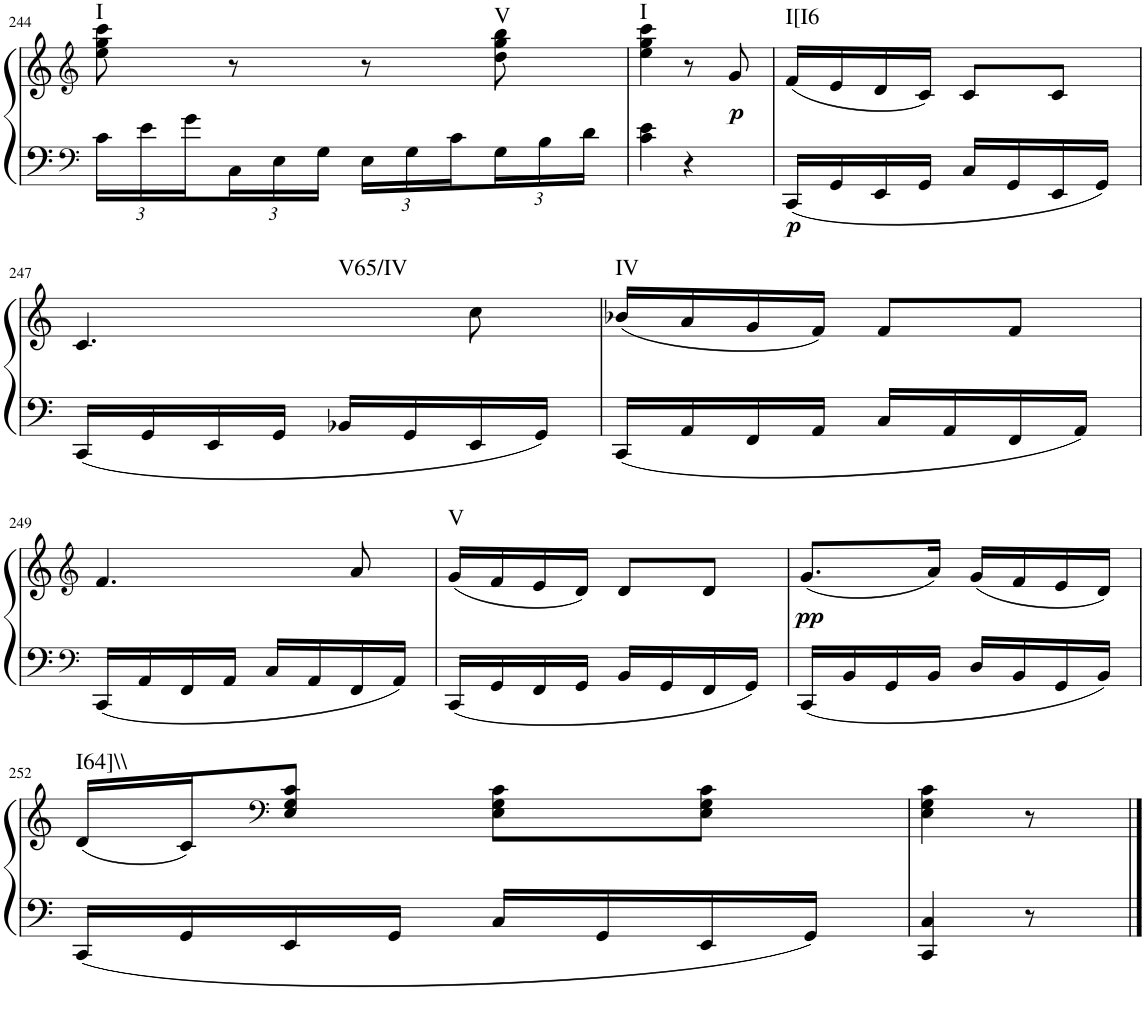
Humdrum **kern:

**kern	**kern	**dynam	**harte
*part1	*part1	*part1	*part1
*staff2	*staff1	*staff1/2	*
*I"Klavier linke Hand	*	*	*
!!LO:PB:g=z
*clefF4	*clefG2	*	*
*k[]	*k[]	*	*
*M2/4	*M2/4	*	*
*Xbrackettup	*	*	*
=244	=244	=244	=244
!	!	!	!LO:H:kt=I
24c\LL	8ee\ 8gg\ 8ccc\	.	N
24e\	.	.	.
24g\	.	.	.
24C\	8r	.	.
24E\	.	.	.
24G\JJ	.	.	.
24E\LL	8r	.	.
24G\	.	.	.
24c\	.	.	.
!	!	!	!LO:H:kt=V
24G\	8dd\ 8gg\ 8bb\	.	N
24B\	.	.	.
24d\JJ	.	.	.
=245	=245	=245	=245
!	!	!	!LO:H:kt=I
4c\ 4e\	4ee\ 4gg\ 4ccc\	.	N
4r	8r	.	.
!	!	!LO:DY:b	!
.	8g/	p	.
=246	=246	=246	=246
!	!	!LO:DY:b=2	!LO:H:kt=I[I6
16CC/LL	(16f/LL	p	N
16GG/	16e/	.	.
16EE/	16d/	.	.
16GG/JJ	16c/JJ)	.	.
16C/LL	8c/L	.	.
16GG/	.	.	.
16EE/	8c/J	.	.
16GG/JJ	.	.	.
!!LO:LB:g=z
=247	=247	=247	=247
!	!	!	!LO:H:kt=V65/IV
16CC/LL	4.c/	.	N
16GG/	.	.	.
16EE/	.	.	.
16GG/JJ	.	.	.
16BB-X/LL	.	.	.
16GG/	.	.	.
16EE/	8cc\	.	.
16GG/JJ	.	.	.
=248	=248	=248	=248
!	!	!	!LO:H:kt=IV
16CC/LL	(16b-X/LL	.	N
16AA/	16a/	.	.
16FF/	16g/	.	.
16AA/JJ	16f/JJ)	.	.
16C/LL	8f/L	.	.
16AA/	.	.	.
16FF/	8f/J	.	.
16AA/JJ	.	.	.
!!LO:LB:g=z
=249	=249	=249	=249
*clefF4	*clefG2	*	*
16CC/LL	4.f/	.	.
16AA/	.	.	.
16FF/	.	.	.
16AA/JJ	.	.	.
16C/LL	.	.	.
16AA/	.	.	.
16FF/	8a/	.	.
16AA/JJ	.	.	.
=250	=250	=250	=250
!	!	!	!LO:H:kt=V
16CC/LL	(16g/LL	.	N
16GG/	16f/	.	.
16FF/	16e/	.	.
16GG/JJ	16d/JJ)	.	.
16BB/LL	8d/L	.	.
16GG/	.	.	.
16FF/	8d/J	.	.
16GG/JJ	.	.	.
=251	=251	=251	=251
!	!	!LO:DY:b	!
16CC/LL	(8.g/L	pp	.
16BB/	.	.	.
16GG/	.	.	.
16BB/JJ	16a/Jk)	.	.
16D/LL	(16g/LL	.	.
16BB/	16f/	.	.
16GG/	16e/	.	.
16BB/JJ	16d/JJ)	.	.
!!LO:LB:g=z
=252	=252	=252	=252
!	!	!	!LO:H:kt=I64]\\
16CC/LL	(16d/LL	.	N
16GG/	16c/J)	.	.
*	*clefF4	*	*
16EE/	8E/ 8G/ 8c/J	.	.
16GG/JJ	.	.	.
16C/LL	8E\ 8G\ 8c\L	.	.
16GG/	.	.	.
16EE/	8E\ 8G\ 8c\J	.	.
16GG/JJ	.	.	.
=253	=253	=253	=253
4CC/ 4C/	4E\ 4G\ 4c\	.	.
8r	8r	.	.
==	==	==	==
*-	*-	*-	*-
